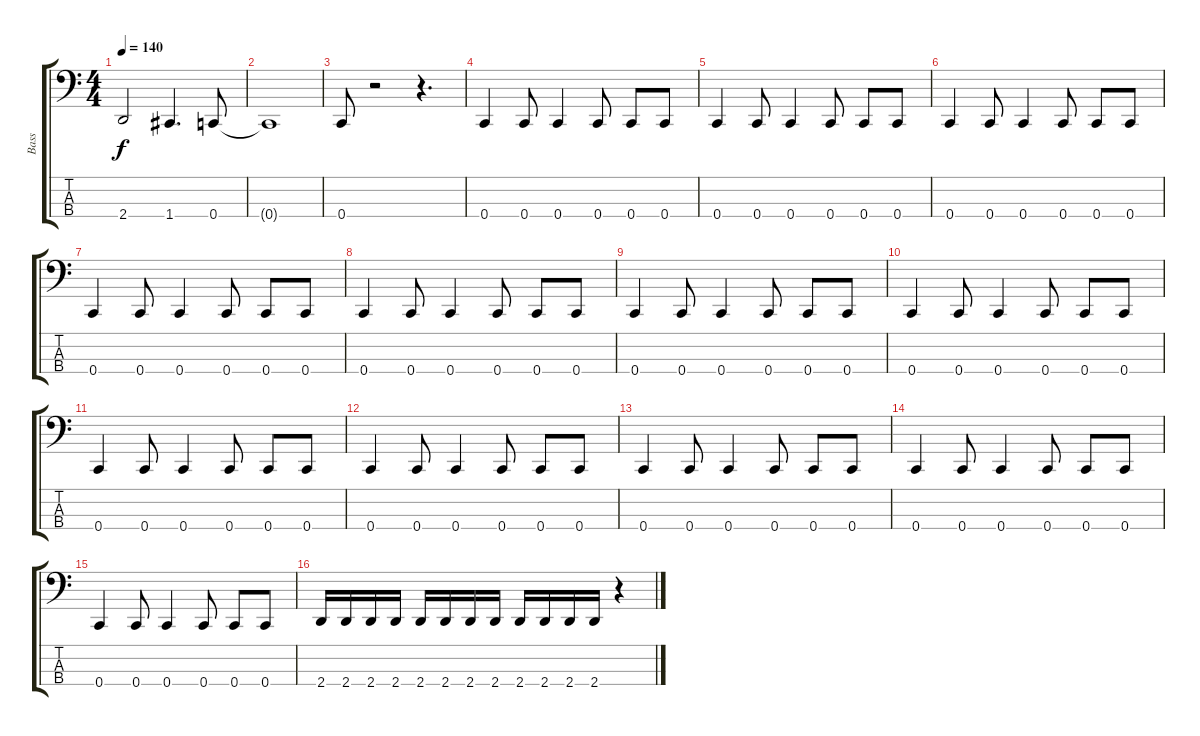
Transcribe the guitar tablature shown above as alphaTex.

\track ("Bass" "Bass") {instrument electricbasspick}
\staff {score tabs}
\tuning (F2 C2 G1 C1) {hide}
\ts (4 4)
\tempo 140
\clef f4
\ks c
2.4.2{dy f} 1.4.4{d} 0.4.8 |
0.4{t}.1 |
0.4.8 r.2 r.4{d} |
0.4.4 0.4.8 0.4.4 0.4.8 0.4.8 0.4.8 |
0.4.4 0.4.8 0.4.4 0.4.8 0.4.8 0.4.8 |
0.4.4 0.4.8 0.4.4 0.4.8 0.4.8 0.4.8 |
0.4.4 0.4.8 0.4.4 0.4.8 0.4.8 0.4.8 |
0.4.4 0.4.8 0.4.4 0.4.8 0.4.8 0.4.8 |
0.4.4 0.4.8 0.4.4 0.4.8 0.4.8 0.4.8 |
0.4.4 0.4.8 0.4.4 0.4.8 0.4.8 0.4.8 |
0.4.4 0.4.8 0.4.4 0.4.8 0.4.8 0.4.8 |
0.4.4 0.4.8 0.4.4 0.4.8 0.4.8 0.4.8 |
0.4.4 0.4.8 0.4.4 0.4.8 0.4.8 0.4.8 |
0.4.4 0.4.8 0.4.4 0.4.8 0.4.8 0.4.8 |
0.4.4 0.4.8 0.4.4 0.4.8 0.4.8 0.4.8 |
2.4.16 2.4.16 2.4.16 2.4.16 2.4.16 2.4.16 2.4.16 2.4.16 2.4.16 2.4.16 2.4.16 2.4.16 r.4
